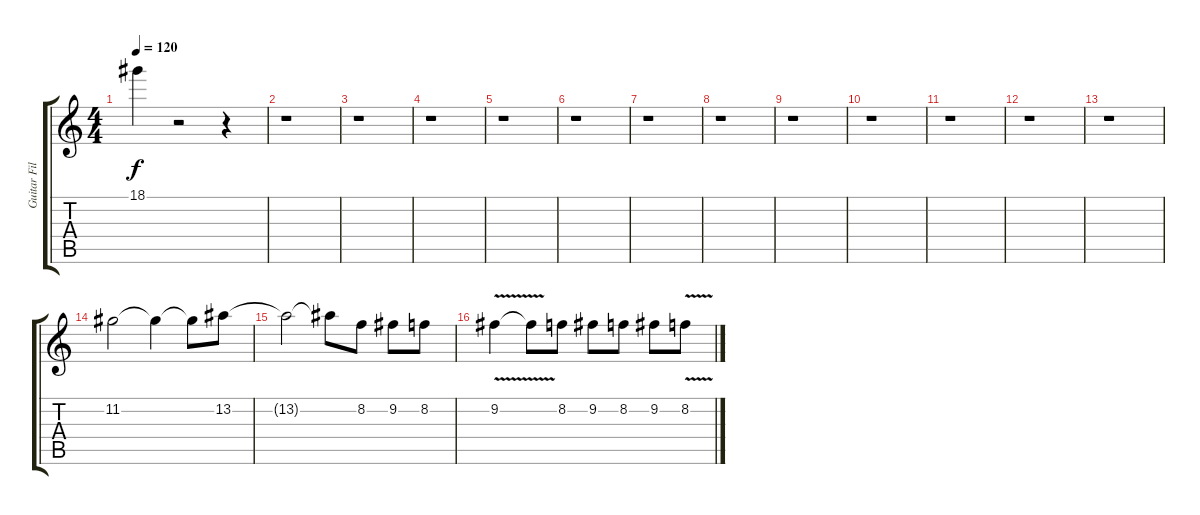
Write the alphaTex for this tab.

\track ("Guitar Fills" "Guitar Fil") {instrument overdrivenguitar}
\staff {score tabs}
\tuning (D4 A3 F3 C3 G2 C2) {hide}
\ts (4 4)
\tempo 120
\clef g2
\ks c
18.1{t}.4{dy f} r.2 r.4 |
r.1 |
r.1 |
r.1 |
r.1 |
r.1 |
r.1 |
r.1 |
r.1 |
r.1 |
r.1 |
r.1 |
r.1 |
11.2.2{volume 15} 11.2{t}.4 11.2{t}.8 13.2.8 |
13.2{t}.2 13.2{t}.8 8.2.8 9.2.8 8.2.8 |
9.2{v}.4 9.2{t}.8 8.2.8 9.2.8 8.2.8 9.2.8 8.2{v}.8
